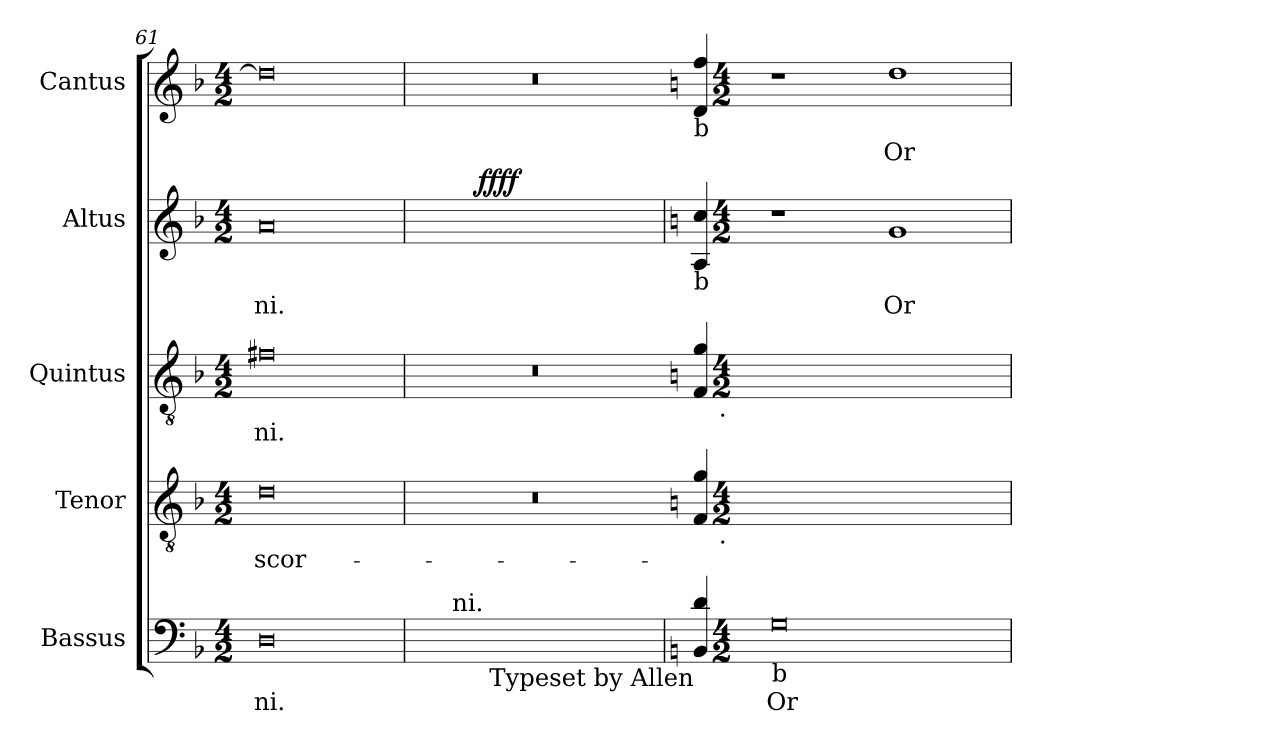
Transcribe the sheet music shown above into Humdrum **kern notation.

**kern	**text	**kern	**text	**kern	**text	**kern	**text	**dynam	**kern	**text
*part5	*part5	*part4	*part4	*part3	*part3	*part2	*part2	*part2	*part1	*part1
*staff5	*staff5	*staff4	*staff4	*staff3	*staff3	*staff2	*staff2	*staff2	*staff1	*staff1
*I"Bassus	*	*I"Tenor	*	*I"Quintus	*	*I"Altus	*	*	*I"Cantus	*
*I'Bassus	*	*I'Tenor	*	*I'Quintus	*	*I'Altus	*	*	*I'Cantus	*
*clefF4	*	*clefGv2	*	*clefGv2	*	*clefG2	*	*	*clefG2	*
*k[b-]	*	*k[b-]	*	*k[b-]	*	*k[b-]	*	*	*k[b-]	*
*F:	*	*F:	*	*F:	*	*F:	*	*	*F:	*
*M4/2	*	*M4/2	*	*M4/2	*	*M4/2	*	*	*M4/2	*
=61	=61	=61	=61	=61	=61	=61	=61	=61	=61	=61
!	!LO:LY:b:cj	!	!LO:LY:b:cj	!	!LO:LY:b:cj	!	!LO:LY:b:cj	!	!	!
0D	ni.	0d	scor-	0f#X	ni.	0a	-ni.	.	0dd]	.
=62	=62	=62	=62	=62	=62	=62	=62	=62	=62	=62
4ryy	.	0r	.	0r	.	4.ryy	.	.	0r	.
!LO:TX:a:t=ni.	!	!	!	!	!	!	!	!	!	!
1..ryy	.	.	.	.	.	.	.	.	.	.
!	!	!	!	!	!	!	!	!LO:DY:b	!	!
.	.	.	.	.	.	1ryy	.	ffff	.	.
.	.	.	.	.	.	2ryy	.	.	.	.
.	.	.	.	.	.	8ryy	.	.	.	.
!!LO:LB:g=z
=63	=63!	=63	=63!	=63	=63!	=63	=63!	=63!	=63!	=63!
*k[]	*	*k[]	*	*k[]	*	*k[]	*	*	*k[]	*
*C:	*	*C:	*	*C:	*	*C:	*	*	*C:	*
!	!	!	!	!	!	!	!	!	!LO:TX:b:t=b	!
!	!	!	!	!	!	!LO:TX:b:t=b	!	!	!	!
!	!	!	!	!LO:TX:b:t=b	!	!	!	!	!	!
!	!	!LO:TX:b:t=b	!	!	!	!	!	!	!	!
*	*	*^	*	*^	*	*	*	*	*	*
4d/ 4BB/	.	4g/ 4F/	16..ryy	.	4g/ 4F/	16..ryy	.	4cc/ 4A/	.	.	4ff/ 4d/	.
!	!	!	!	!	!	!LO:TX:b:t=.	!	!	!	!	!	!
!	!	!	!LO:TX:b:t=.	!	!	!	!	!	!	!	!	!
.	.	.	1ryy	.	.	1ryy	.	.	.	.	.	.
*M4/2	*	*M4/2	*	*	*M4/2	*	*	*M4/2	*	*	*M4/2	*
!LO:TX:b:t=b	!	!	!	!	!	!	!	!	!	!	!	!
!	!LO:LY:b:cj	!	!	!	!	!	!	!	!	!	!	!
0G	Or	0ryy	.	.	0ryy	.	.	1r	.	.	1r	.
.	.	.	1ryy	.	.	1ryy	.	.	.	.	.	.
!	!	!	!	!	!	!	!	!	!LO:LY:b:cj	!	!	!LO:LY:b:cj
.	.	.	.	.	.	.	.	1g	Or	.	1dd	Or
.	.	.	8ryy	.	.	8ryy	.	.	.	.	.	.
.	.	.	64ryy	.	.	64ryy	.	.	.	.	.	.
!LO:TX:b:t=Typeset by Allen	!	!	!	!	!	!	!	!	!	!	!	!
*	*	*v	*v	*	*	*	*	*	*	*	*	*
*	*	*	*	*v	*v	*	*	*	*	*	*
=	=	=	=	=	=	=	=	=	=	=
*-	*-	*-	*-	*-	*-	*-	*-	*-	*-	*-
